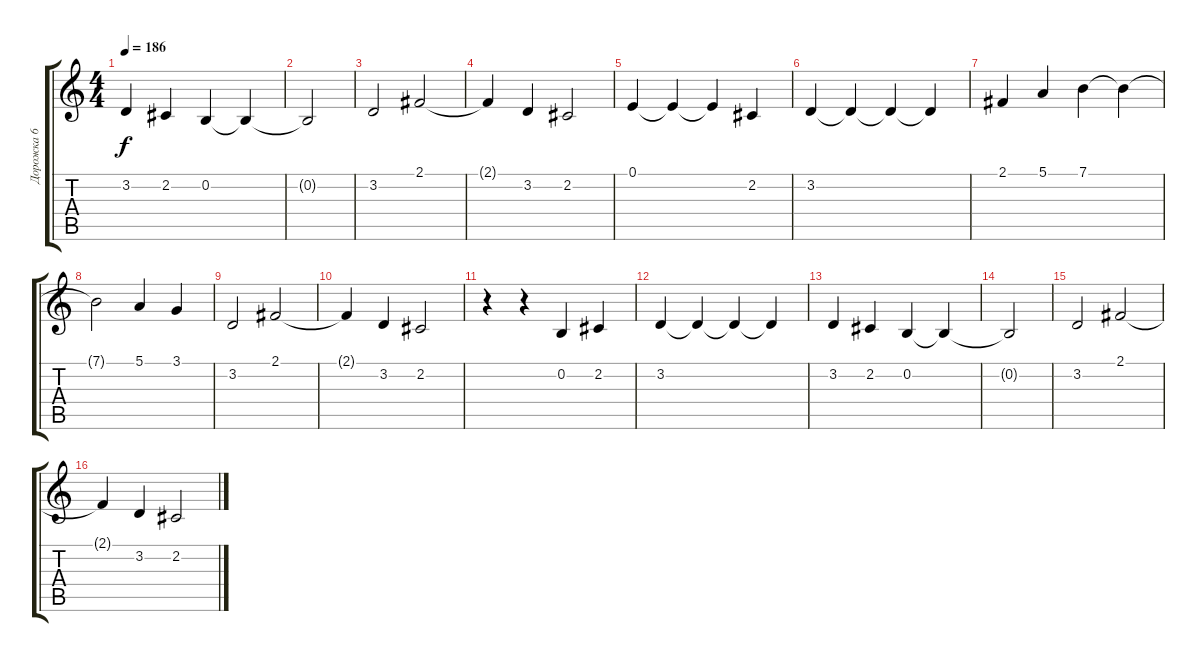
\track ("Дорожка 6" "Дорожка 6") {instrument baritonesax}
\staff {score tabs}
\tuning (E4 B3 G3 D3 A2 E2) {hide}
\ts (4 4)
\tempo 186
\clef g2
\ks c
3.2.4{dy f} 2.2.4 0.2.4 0.2{t}.4 |
0.2{t}.2 |
3.2.2 2.1.2 |
2.1{t}.4 3.2.4 2.2.2 |
0.1.4 0.1{t}.4 0.1{t}.4 2.2.4 |
3.2.4 3.2{t}.4 3.2{t}.4 3.2{t}.4 |
2.1.4 5.1.4 7.1.4 7.1{t}.4 |
7.1{t}.2 5.1.4 3.1.4 |
3.2.2 2.1.2 |
2.1{t}.4 3.2.4 2.2.2 |
r.4 r.4 0.2.4 2.2.4 |
3.2.4 3.2{t}.4 3.2{t}.4 3.2{t}.4 |
3.2.4 2.2.4 0.2.4 0.2{t}.4 |
0.2{t}.2 |
3.2.2 2.1.2 |
2.1{t}.4 3.2.4 2.2.2
